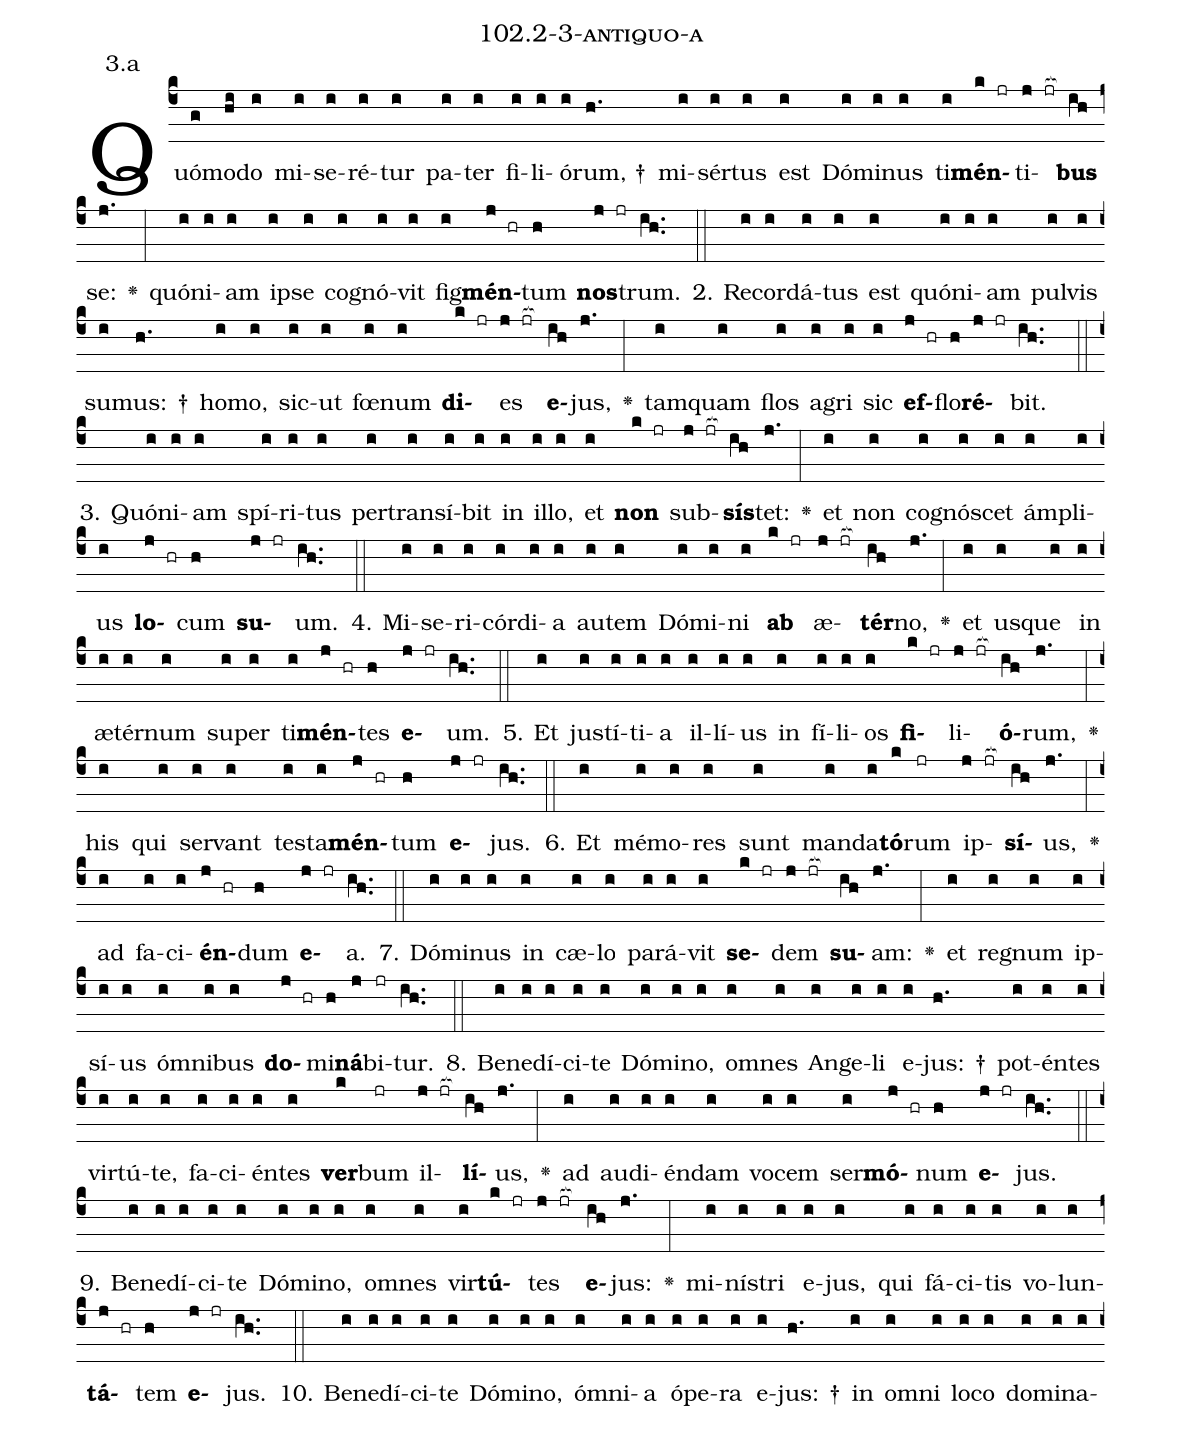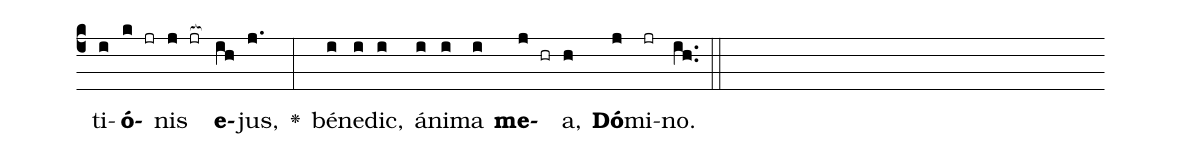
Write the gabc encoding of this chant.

name: 102.2-3-antiquo-a;
annotation: 3.a;
%%
(c4)Quó(g)mo(hi)do(i) mi(i)se(i)ré(i)tur(i) pa(i)ter(i) fi(i)li(i)ó(i)rum, †(h.) mi(i)sér(i)tus(i) est(i) Dó(i)mi(i)nus(i) ti(i)<b>mén</b>(k jr)ti(j jr[ocb:1{])<b>bus</b>(ih[ocb:0}]) se:(j.) <v>\greheightstar</v>(:) quón(i)i(i)am(i) ip(i)se(i) co(i)gnó(i)vit(i) fig(i)<b>mén</b>(j hr)tum(h) <b>nos</b>(j jr)trum.(ih..) (::)
2. Re(i)cor(i)dá(i)tus(i) est(i) quón(i)i(i)am(i) pul(i)vis(i) su(i)mus: †(h.) ho(i)mo,(i) sic(i)ut(i) fœ(i)num(i) <b>di</b>(k jr)es(j jr[ocb:1{]) <b>e</b>(ih[ocb:0}])jus,(j.) <v>\greheightstar</v>(:) tam(i)quam(i) flos(i) a(i)gri(i) sic(i) <b>ef</b>(j hr)flo(h)<b>ré</b>(j jr)bit.(ih..) (::)
3. Quón(i)i(i)am(i) spí(i)ri(i)tus(i) per(i)trans(i)í(i)bit(i) in(i) il(i)lo,(i) et(i) <b>non</b>(k jr) sub(j jr[ocb:1{])<b>sís</b>(ih[ocb:0}])tet:(j.) <v>\greheightstar</v>(:) et(i) non(i) co(i)gnó(i)scet(i) ám(i)pli(i)us(i) <b>lo</b>(j hr)cum(h) <b>su</b>(j jr)um.(ih..) (::)
4. Mi(i)se(i)ri(i)cór(i)di(i)a(i) au(i)tem(i) Dó(i)mi(i)ni(i) <b>ab</b>(k jr) æ(j jr[ocb:1{])<b>tér</b>(ih[ocb:0}])no,(j.) <v>\greheightstar</v>(:) et(i) us(i)que(i) in(i) æ(i)tér(i)num(i) su(i)per(i) ti(i)<b>mén</b>(j hr)tes(h) <b>e</b>(j jr)um.(ih..) (::)
5. Et(i) jus(i)tí(i)ti(i)a(i) il(i)lí(i)us(i) in(i) fí(i)li(i)os(i) <b>fi</b>(k jr)li(j jr[ocb:1{])<b>ó</b>(ih[ocb:0}])rum,(j.) <v>\greheightstar</v>(:) his(i) qui(i) ser(i)vant(i) tes(i)ta(i)<b>mén</b>(j hr)tum(h) <b>e</b>(j jr)jus.(ih..) (::)
6. Et(i) mé(i)mo(i)res(i) sunt(i) man(i)da(i)<b>tó</b>(k)rum(jr) ip(j jr[ocb:1{])<b>sí</b>(ih[ocb:0}])us,(j.) <v>\greheightstar</v>(:) ad(i) fa(i)ci(i)<b>én</b>(j hr)dum(h) <b>e</b>(j jr)a.(ih..) (::)
7. Dó(i)mi(i)nus(i) in(i) cæ(i)lo(i) pa(i)rá(i)vit(i) <b>se</b>(k jr)dem(j jr[ocb:1{]) <b>su</b>(ih[ocb:0}])am:(j.) <v>\greheightstar</v>(:) et(i) re(i)gnum(i) ip(i)sí(i)us(i) óm(i)ni(i)bus(i) <b>do</b>(j hr)mi(h)<b>ná</b>(j)bi(jr)tur.(ih..) (::)
8. Be(i)ne(i)dí(i)ci(i)te(i) Dó(i)mi(i)no,(i) om(i)nes(i) An(i)ge(i)li(i) e(i)jus: †(h.) pot(i)én(i)tes(i) vir(i)tú(i)te,(i) fa(i)ci(i)én(i)tes(i) <b>ver</b>(k)bum(jr) il(j jr[ocb:1{])<b>lí</b>(ih[ocb:0}])us,(j.) <v>\greheightstar</v>(:) ad(i) au(i)di(i)én(i)dam(i) vo(i)cem(i) ser(i)<b>mó</b>(j hr)num(h) <b>e</b>(j jr)jus.(ih..) (::)
9. Be(i)ne(i)dí(i)ci(i)te(i) Dó(i)mi(i)no,(i) om(i)nes(i) vir(i)<b>tú</b>(k jr)tes(j jr[ocb:1{]) <b>e</b>(ih[ocb:0}])jus:(j.) <v>\greheightstar</v>(:) mi(i)nís(i)tri(i) e(i)jus,(i) qui(i) fá(i)ci(i)tis(i) vo(i)lun(i)<b>tá</b>(j hr)tem(h) <b>e</b>(j jr)jus.(ih..) (::)
10. Be(i)ne(i)dí(i)ci(i)te(i) Dó(i)mi(i)no,(i) óm(i)ni(i)a(i) ó(i)pe(i)ra(i) e(i)jus: †(h.) in(i) om(i)ni(i) lo(i)co(i) do(i)mi(i)na(i)ti(i)<b>ó</b>(k jr)nis(j jr[ocb:1{]) <b>e</b>(ih[ocb:0}])jus,(j.) <v>\greheightstar</v>(:) bé(i)ne(i)dic,(i) á(i)ni(i)ma(i) <b>me</b>(j hr)a,(h) <b>Dó</b>(j)mi(jr)no.(ih..) (::)
